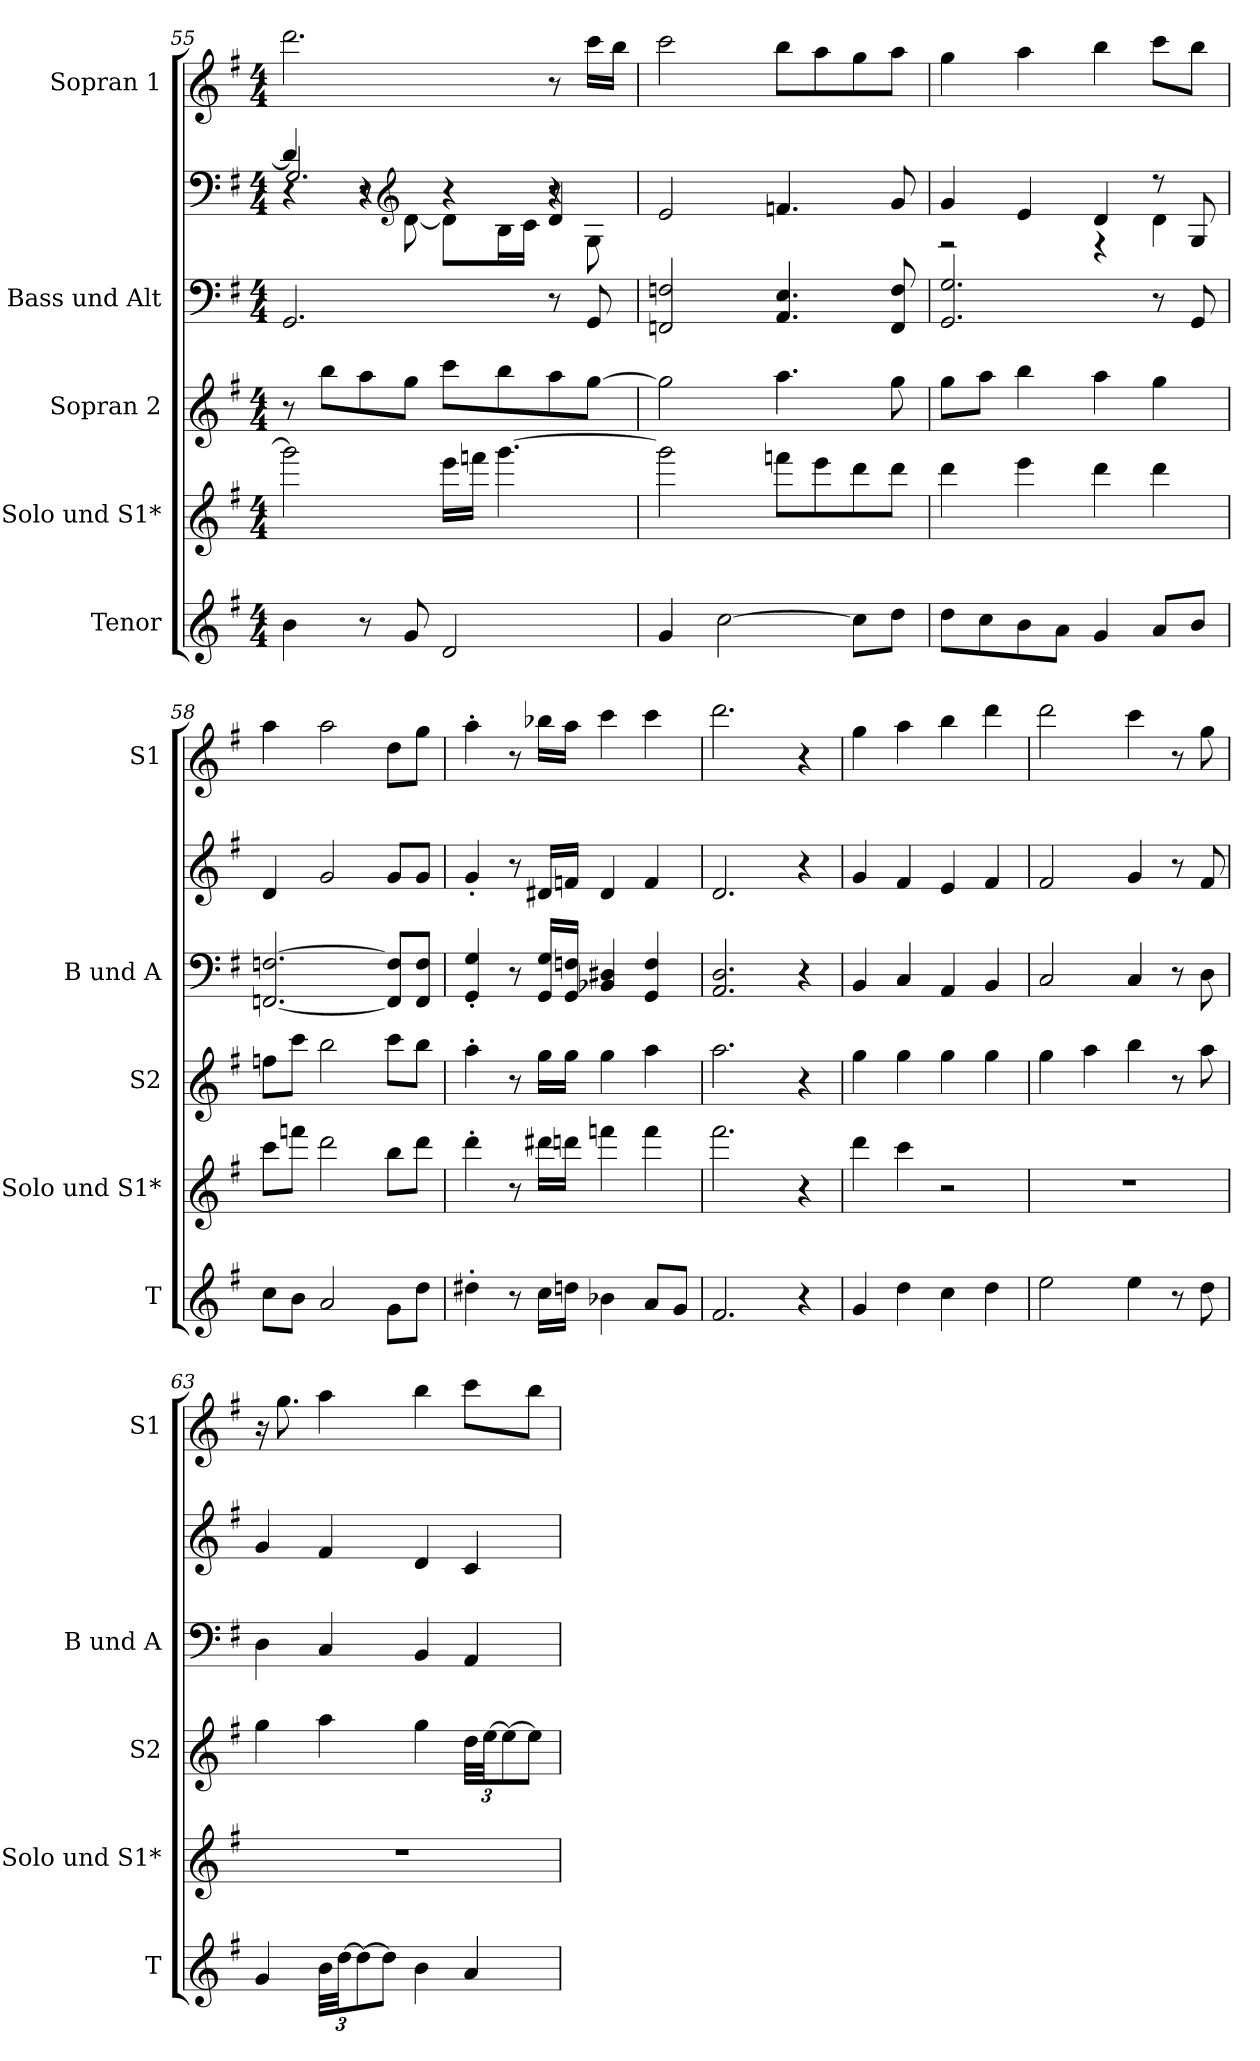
**kern	**kern	**kern	**kern	**kern	**kern
*part5	*part4	*part3	*part2	*part2	*part1
*staff6	*staff5	*staff4	*staff3	*staff2	*staff1
*I"Tenor	*I"Solo und S1*	*I"Sopran 2	*I"Bass und Alt	*	*I"Sopran 1
*I'T	*I'Solo und S1*	*I'S2	*I'B und A	*	*I'S1
!!LO:LB:g=z
*clefG2	*clefG2	*clefG2	*clefF4	*clefF4	*clefG2
*k[f#]	*k[f#]	*k[f#]	*k[f#]	*k[f#]	*k[f#]
*M4/4	*M4/4	*M4/4	*M4/4	*M4/4	*M4/4
=55	=55	=55	=55	=55	=55
*	*	*	*	*^	*
*	*	*	*	*	*^	*
4b\	2ggg\]	8r	2.GG/	4d/]	4r	2.G/	2.ddd\
.	.	8bb\L	.	.	.	.	.
8r	.	8aa\	.	4r	8r	.	.
*	*	*	*	*clefG2	*	*	*
8g/	.	8gg\J	.	.	[8d\	.	.
2d/	16eee\LL	8ccc\L	.	4r	8d\L]	.	.
.	16fffn\JJ	.	.	.	.	.	.
.	[4.ggg\	8bb\	.	.	16B\L	.	.
.	.	.	.	.	16c\JJ	.	.
.	.	8aa\	8r	4d/	8r	4r	8r
.	.	[8gg\J	8GG/	.	8G\	.	16ccc\LL
.	.	.	.	.	.	.	16bb\JJ
*	*	*	*	*v	*v	*v	*
=56	=56	=56	=56	=56	=56
4g/	2ggg\]	2gg\]	2FFn/ 2Fn/	2e/	2ccc\
[2cc\	.	.	.	.	.
.	8fffn\L	4.aa\	4.AA/ 4.E/	4.fn/	8bb\L
.	8eee\	.	.	.	8aa\
8cc\L]	8ddd\	.	.	.	8gg\
8dd\J	8ddd\J	8gg\	8FF/ 8F/	8g/	8aa\J
=57	=57	=57	=57	=57	=57
*	*	*	*	*^	*
8dd\L	4ddd\	8gg\L	2.GG/ 2.G/	4g/	2r	4gg\
8cc\	.	8aa\J	.	.	.	.
8b\	4eee\	4bb\	.	4e/	.	4aa\
8a\J	.	.	.	.	.	.
4g/	4ddd\	4aa\	.	4d/	4r	4bb\
8a/L	4ddd\	4gg\	8r	8r	4d\	8ccc\L
8b/J	.	.	8GG/	8G/	.	8bb\J
*	*	*	*	*v	*v	*
!!LO:PB:g=z
=58	=58	=58	=58	=58	=58
8cc\L	8ccc\L	8ffn\L	[2.FFn/ [2.Fn/	4d/	4aa\
8b\J	8fffn\J	8ccc\J	.	.	.
2a/	2ddd\	2bb\	.	2g/	2aa\
8g\L	8bb\L	8ccc\L	8FF/] 8F/]L	8g/L	8dd\L
8dd\J	8ddd\J	8bb\J	8FF/ 8F/J	8g/J	8gg\J
=59	=59	=59	=59	=59	=59
4dd#X'\	4ddd'\	4aa'\	4GG/' 4G/'	4g'/	4aa'\
8r	8r	8r	8r	8r	8r
16cc\LL	16ddd#X\LL	16gg\LL	16GG/ 16G/LL	16d#X/LL	16bb-X\LL
16ddn\JJ	16dddn\JJ	16gg\JJ	16GG/ 16Fn/JJ	16fn/JJ	16aa\JJ
4b-X\	4fffn\	4gg\	4BB-X/ 4D#X/	4d#/	4ccc\
8a/L	4fff\	4aa\	4GG/ 4F/	4f/	4ccc\
8g/J	.	.	.	.	.
=60	=60	=60	=60	=60	=60
2.f#/	2.fff#\	2.aa\	2.AA/ 2.D/	2.d/	2.ddd\
4r	4r	4r	4r	4r	4r
=61	=61	=61	=61	=61	=61
4g/	4ddd\	4gg\	4BB/	4g/	4gg\
4dd\	4ccc\	4gg\	4C/	4f#/	4aa\
4cc\	2r	4gg\	4AA/	4e/	4bb\
4dd\	.	4gg\	4BB/	4f#/	4ddd\
=62	=62	=62	=62	=62	=62
2ee\	1r	4gg\	2C/	2f#/	2ddd\
.	.	4aa\	.	.	.
4ee\	.	4bb\	4C/	4g/	4ccc\
8r	.	8r	8r	8r	8r
8dd\	.	8aa\	8D\	8f#/	8gg\
!!LO:LB:g=z
=63	=63	=63	=63	=63	=63
4g/	1r	4gg\	4D\	4g/	16r
.	.	.	.	.	8.gg\
*Xbrackettup	*	*	*	*	*
48b\LLL	.	4aa\	4C/	4f#/	4aa\
[48dd\JJ	.	.	.	.	.
12dd\_	.	.	.	.	.
8dd\J]	.	.	.	.	.
4b\	.	4gg\	4BB/	4d/	4bb\
*	*	*Xbrackettup	*	*	*
4a/	.	48dd\LLL	4AA/	4c/	8ccc\L
.	.	[48ee\JJ	.	.	.
.	.	12ee\_	.	.	.
.	.	8ee\J]	.	.	8bb\J
=	=	=	=	=	=
*-	*-	*-	*-	*-	*-
